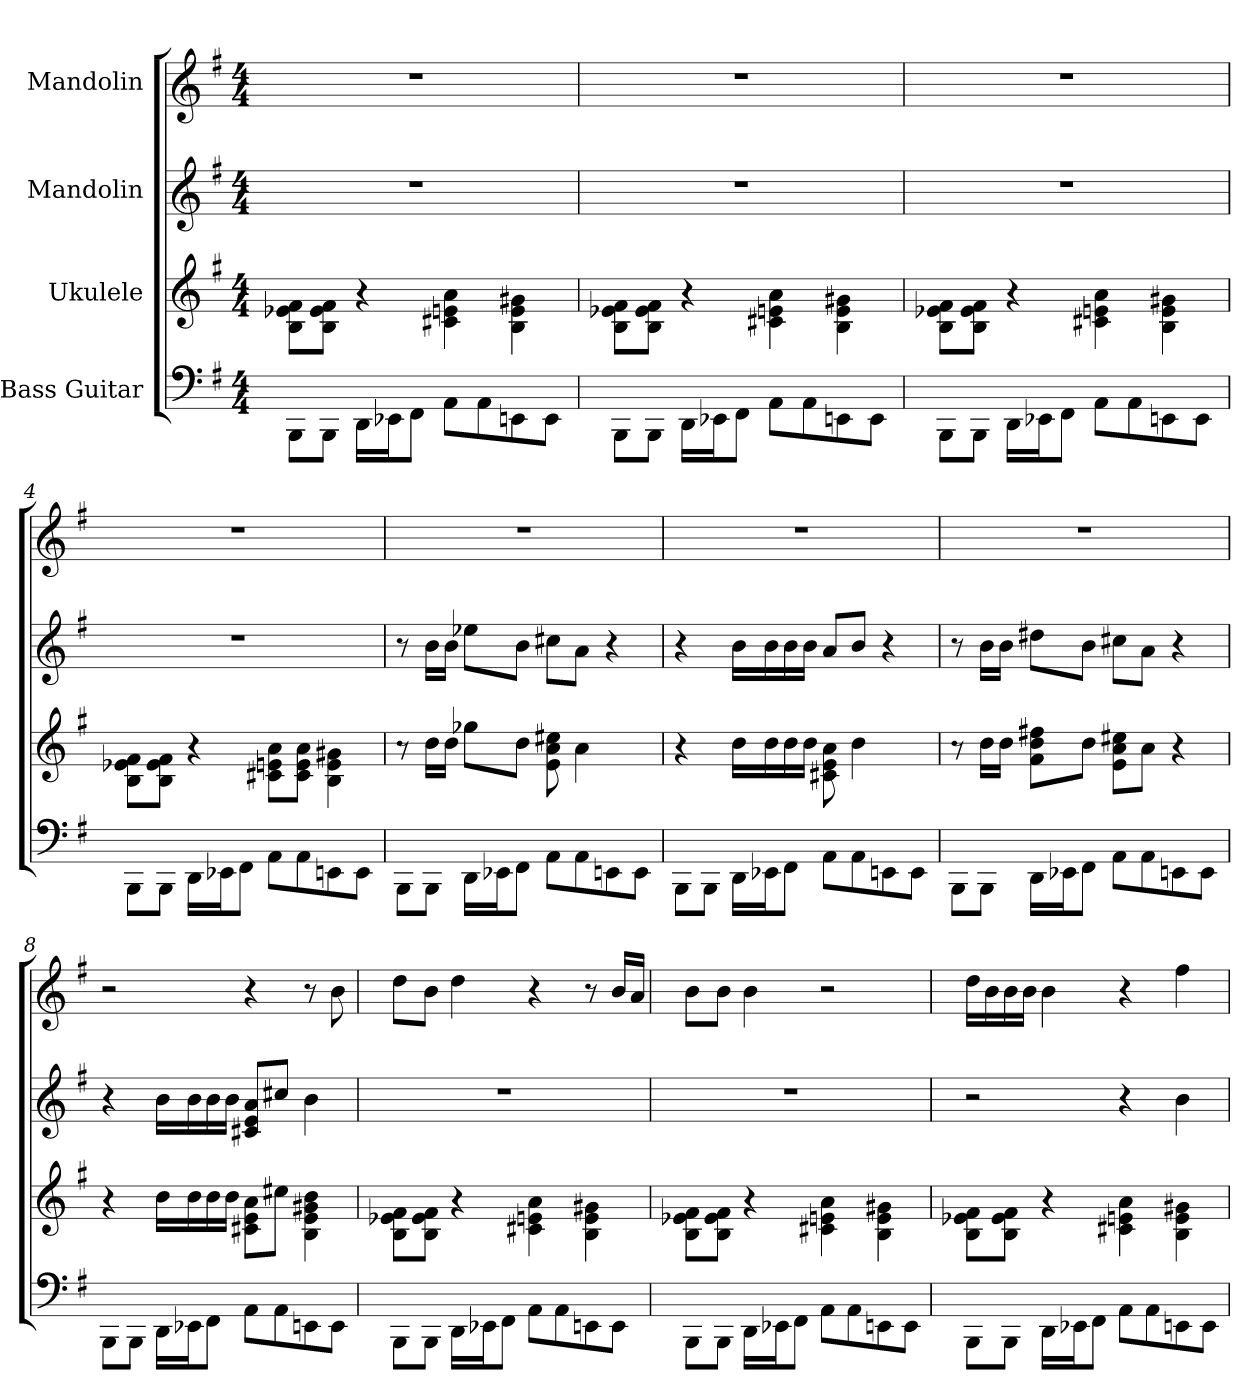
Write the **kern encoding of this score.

**kern	**kern	**kern	**kern
*part4	*part3	*part2	*part1
*staff4	*staff3	*staff2	*staff1
*I"Bass Guitar	*I"Ukulele	*I"Mandolin	*I"Mandolin
*stria4	*stria4	*	*
*	*	*clefG2	*clefG2
*k[f#]	*k[f#]	*k[f#]	*k[f#]
*G:	*G:	*G:	*G:
*M4/4	*M4/4	*M4/4	*M4/4
=1	=1	=1	=1
8BBBi\L	8Bj\ 8e-j\ 8f#j\L	1r	1r
8BBBi\J	8Bj\ 8e-j\ 8f#j\J	.	.
16DDi\LL	4r	.	.
16EE-i\J	.	.	.
8FF#i\J	.	.	.
8AAi\L	4c#j\ 4ej\ 4aj\	.	.
8AAi\	.	.	.
8EEi\	4Bj\ 4ej\ 4g#j\	.	.
8EEi\J	.	.	.
=2	=2	=2	=2
8BBBi\L	8Bj\ 8e-j\ 8f#j\L	1r	1r
8BBBi\J	8Bj\ 8e-j\ 8f#j\J	.	.
16DDi\LL	4r	.	.
16EE-i\J	.	.	.
8FF#i\J	.	.	.
8AAi\L	4c#j\ 4ej\ 4aj\	.	.
8AAi\	.	.	.
8EEi\	4Bj\ 4ej\ 4g#j\	.	.
8EEi\J	.	.	.
=3	=3	=3	=3
8BBBi\L	8Bj\ 8e-j\ 8f#j\L	1r	1r
8BBBi\J	8Bj\ 8e-j\ 8f#j\J	.	.
16DDi\LL	4r	.	.
16EE-i\J	.	.	.
8FF#i\J	.	.	.
8AAi\L	4c#j\ 4ej\ 4aj\	.	.
8AAi\	.	.	.
8EEi\	4Bj\ 4ej\ 4g#j\	.	.
8EEi\J	.	.	.
=4	=4	=4	=4
8BBBi\L	8Bj\ 8e-j\ 8f#j\L	1r	1r
8BBBi\J	8Bj\ 8e-j\ 8f#j\J	.	.
16DDi\LL	4r	.	.
16EE-i\J	.	.	.
8FF#i\J	.	.	.
8AAi\L	8c#j\ 8ej\ 8aj\L	.	.
8AAi\	8c#j\ 8ej\ 8aj\J	.	.
8EEi\	4Bj\ 4ej\ 4g#j\	.	.
8EEi\J	.	.	.
!!LO:LB:g=z
=5	=5	=5	=5
8BBBi\L	8r	8r	1r
8BBBi\J	16bj\LL	16bZ\LL	.
.	16bj\JJ	16bZ\JJ	.
16DDi\LL	8ee-j\L	8ee-XZ\L	.
16EE-i\J	.	.	.
8FF#i\J	8bj\J	8bZ\J	.
8AAi\L	8ej\ 8aj\ 8cc#j\	8cc#XZ\L	.
8AAi\	4aj\	8aZ\J	.
8EEi\	.	4r	.
8EEi\J	8ryy	.	.
=6	=6	=6	=6
8BBBi\L	4r	4r	1r
8BBBi\J	.	.	.
16DDi\LL	16bj\LL	16bZ\LL	.
16EE-i\J	16bj\	16bZ\	.
8FF#i\J	16bj\	16bZ\	.
.	16bj\JJ	16bZ\JJ	.
8AAi\L	8c#j\ 8ej\ 8aj\	8aZ/L	.
8AAi\	4bj\	8bZ/J	.
8EEi\	.	4r	.
8EEi\J	8ryy	.	.
=7	=7	=7	=7
8BBBi\L	8r	8r	1r
8BBBi\J	16bj\LL	16bZ\LL	.
.	16bj\JJ	16bZ\JJ	.
16DDi\LL	8f#j\ 8bj\ 8dd#j\L	8dd#XZ\L	.
16EE-i\J	.	.	.
8FF#i\J	8bj\J	8bZ\J	.
8AAi\L	8ej\ 8aj\ 8cc#j\L	8cc#XZ\L	.
8AAi\	8aj\J	8aZ\J	.
8EEi\	4r	4r	.
8EEi\J	.	.	.
=8	=8	=8	=8
8BBBi\L	4r	4r	2r
8BBBi\J	.	.	.
16DDi\LL	16bj\LL	16bZ\LL	.
16EE-i\J	16bj\	16bZ\	.
8FF#i\J	16bj\	16bZ\	.
.	16bj\JJ	16bZ\JJ	.
8AAi\L	8c#j\ 8ej\ 8aj\L	8c#XZ/ 8eZ/ 8aZ/L	4r
8AAi\	8cc#j\J	8cc#XZ/J	.
8EEi\	4Bj\ 4ej\ 4g#j\ 4bj\	4bZ\	8r
8EEi\J	.	.	8bV\
!!LO:LB:g=z
=9	=9	=9	=9
8BBBi\L	8Bj\ 8e-j\ 8f#j\L	1r	8ddV\L
8BBBi\J	8Bj\ 8e-j\ 8f#j\J	.	8bV\J
16DDi\LL	4r	.	4ddV\
16EE-i\J	.	.	.
8FF#i\J	.	.	.
8AAi\L	4c#j\ 4ej\ 4aj\	.	4r
8AAi\	.	.	.
8EEi\	4Bj\ 4ej\ 4g#j\	.	8r
8EEi\J	.	.	16bV/LL
.	.	.	16aV/JJ
=10	=10	=10	=10
8BBBi\L	8Bj\ 8e-j\ 8f#j\L	1r	8bV\L
8BBBi\J	8Bj\ 8e-j\ 8f#j\J	.	8bV\J
16DDi\LL	4r	.	4bV\
16EE-i\J	.	.	.
8FF#i\J	.	.	.
8AAi\L	4c#j\ 4ej\ 4aj\	.	2r
8AAi\	.	.	.
8EEi\	4Bj\ 4ej\ 4g#j\	.	.
8EEi\J	.	.	.
=11	=11	=11	=11
8BBBi\L	8Bj\ 8e-j\ 8f#j\L	2r	16ddV\LL
.	.	.	16bV\
8BBBi\J	8Bj\ 8e-j\ 8f#j\J	.	16bV\
.	.	.	16bV\JJ
16DDi\LL	4r	.	4bV\
16EE-i\J	.	.	.
8FF#i\J	.	.	.
8AAi\L	4c#j\ 4ej\ 4aj\	4r	4r
8AAi\	.	.	.
8EEi\	4Bj\ 4ej\ 4g#j\	4bZ\	4ff#V\
8EEi\J	.	.	.
=	=	=	=
*-	*-	*-	*-
